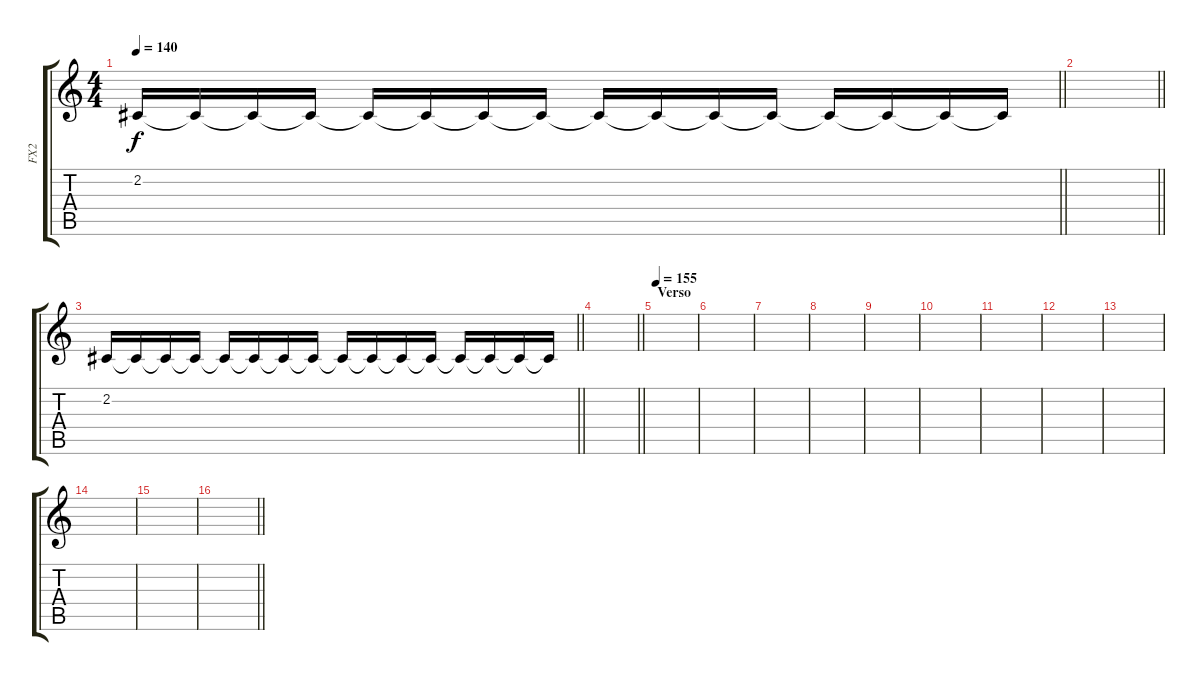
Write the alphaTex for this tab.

\track ("FX2" "FX2") {instrument reversecymbal}
\staff {score tabs}
\tuning (E4 B3 G3 D3 A2 E2) {hide}
\ts (4 4)
\tempo 140
\clef g2
\barLineRight lightlight
\ks c
2.2{t}.16{dy f} 2.2{t}.16 2.2{t}.16 2.2{t}.16 2.2{t}.16 2.2{t}.16 2.2{t}.16 2.2{t}.16 2.2{t}.16 2.2{t}.16 2.2{t}.16 2.2{t}.16 2.2{t}.16 2.2{t}.16 2.2{t}.16 2.2{t}.16 |
\barLineRight lightlight
|
\barLineRight lightlight
2.2.16 2.2{t}.16 2.2{t}.16 2.2{t}.16 2.2{t}.16 2.2{t}.16 2.2{t}.16 2.2{t}.16 2.2{t}.16 2.2{t}.16 2.2{t}.16 2.2{t}.16 2.2{t}.16 2.2{t}.16 2.2{t}.16 2.2{t}.16 |
\barLineRight lightlight
|
\section ("" "Verso")
\tempo 155
|
|
|
|
|
|
|
|
|
|
|
\barLineRight lightlight
